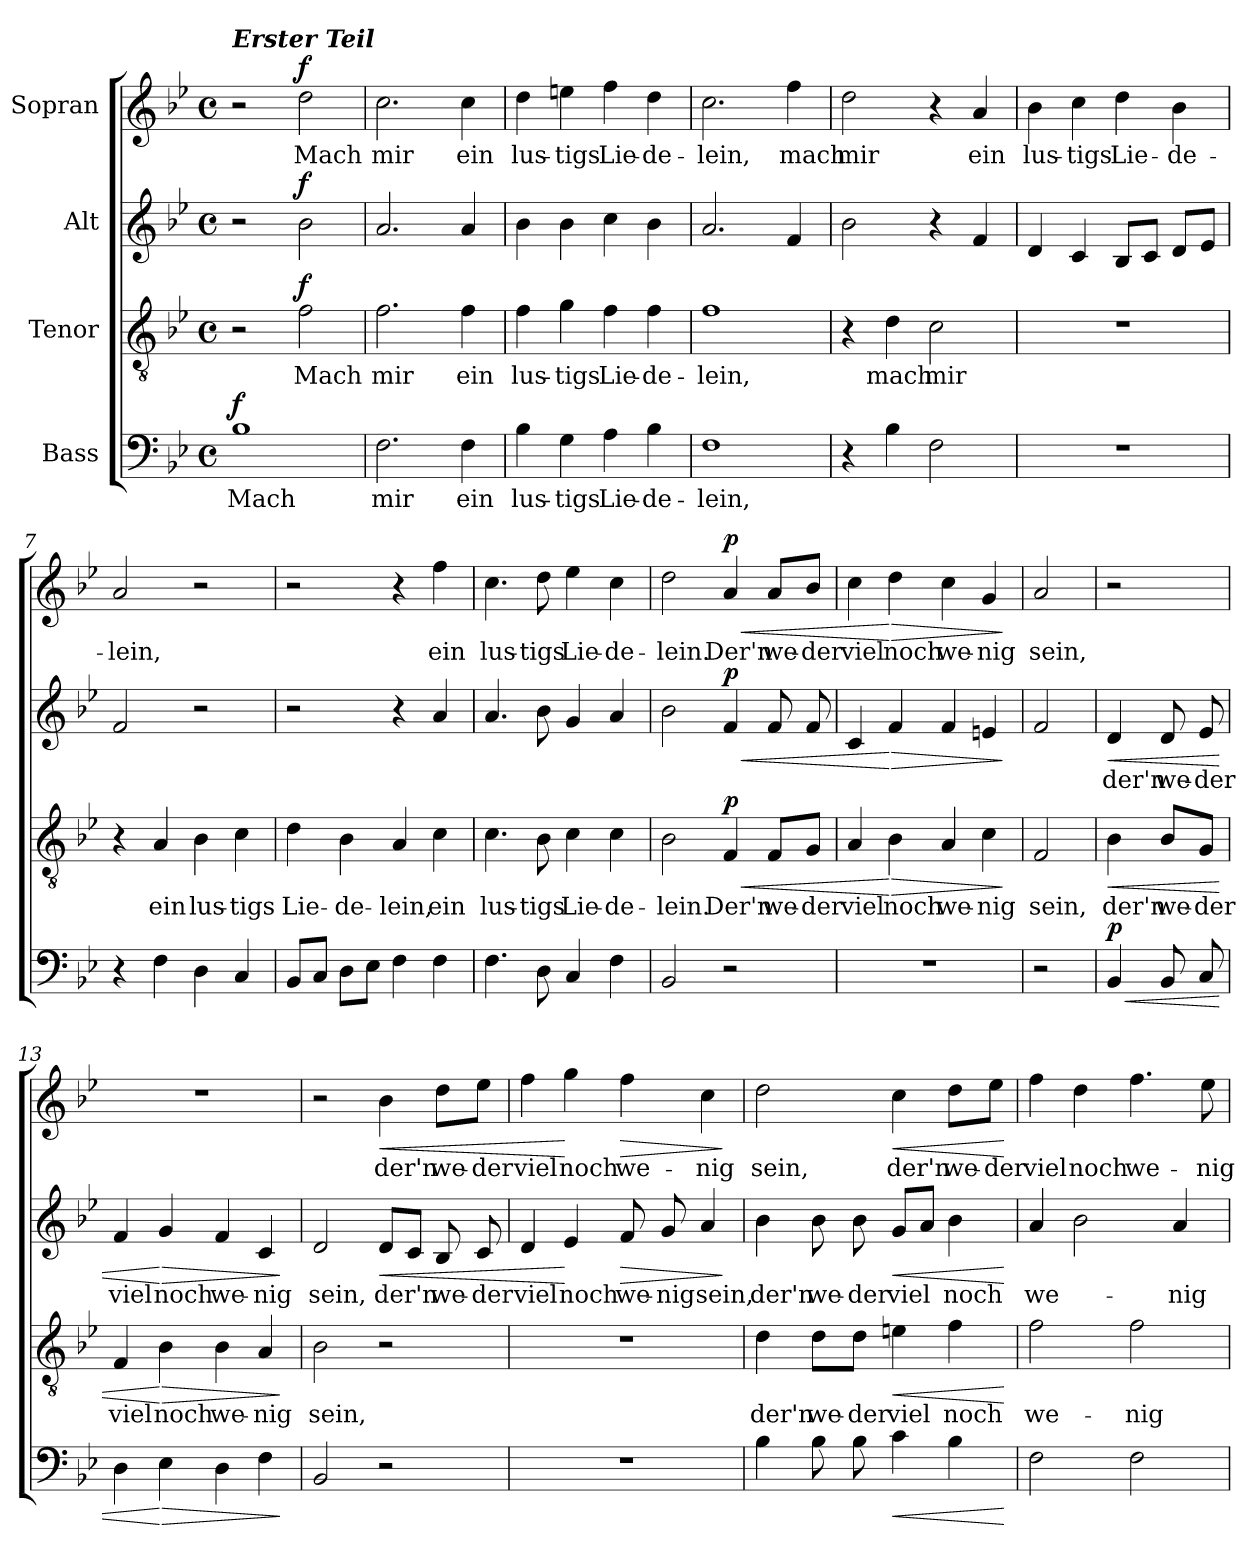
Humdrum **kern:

**kern	**text	**dynam	**kern	**text	**dynam	**kern	**text	**dynam	**kern	**text	**dynam
*part4	*part4	*part4	*part3	*part3	*part3	*part2	*part2	*part2	*part1	*part1	*part1
*staff4	*staff4	*staff4	*staff3	*staff3	*staff3	*staff2	*staff2	*staff2	*staff1	*staff1	*staff1
*I"Bass	*	*	*I"Tenor	*	*	*I"Alt	*	*	*I"Sopran	*	*
*clefF4	*	*	*clefGv2	*	*	*clefG2	*	*	*clefG2	*	*
*k[b-e-]	*	*	*k[b-e-]	*	*	*k[b-e-]	*	*	*k[b-e-]	*	*
*B-:	*	*	*B-:	*	*	*B-:	*	*	*B-:	*	*
*M4/4	*	*	*M4/4	*	*	*M4/4	*	*	*M4/4	*	*
*met(c)	*	*	*met(c)	*	*	*met(c)	*	*	*met(c)	*	*
=1	=1	=1	=1	=1	=1	=1	=1	=1	=1	=1	=1
!	!	!	!	!	!	!	!	!	!LO:TX:a:Bi:t=Erster Teil	!	!
!	!	!LO:DY:a	!	!	!	!	!	!	!	!	!
1B-	Mach	f	2r	.	.	2r	.	.	2r	.	.
!	!	!	!	!	!LO:DY:a	!	!	!LO:DY:a	!	!	!LO:DY:a
.	.	.	2f\	Mach	f	2b-\	.	f	2dd\	Mach	f
=2	=2	=2	=2	=2	=2	=2	=2	=2	=2	=2	=2
2.F\	mir	.	2.f\	mir	.	2.a/	.	.	2.cc\	mir	.
4F\	ein	.	4f\	ein	.	4a/	.	.	4cc\	ein	.
=3	=3	=3	=3	=3	=3	=3	=3	=3	=3	=3	=3
4B-\	lus-	.	4f\	lus-	.	4b-\	.	.	4dd\	lus-	.
4G\	-tigs	.	4g\	-tigs	.	4b-\	.	.	4een\	-tigs	.
4A\	Lie-	.	4f\	Lie-	.	4cc\	.	.	4ff\	Lie-	.
4B-\	-de-	.	4f\	-de-	.	4b-\	.	.	4dd\	-de-	.
=4	=4	=4	=4	=4	=4	=4	=4	=4	=4	=4	=4
1F	-lein,	.	1f	-lein,	.	2.a/	.	.	2.cc\	-lein,	.
.	.	.	.	.	.	4f/	.	.	4ff\	mach	.
=5	=5	=5	=5	=5	=5	=5	=5	=5	=5	=5	=5
4r	.	.	4r	.	.	2b-\	.	.	2dd\	mir	.
4B-\	.	.	4d\	mach	.	.	.	.	.	.	.
2F\	.	.	2c\	mir	.	4r	.	.	4r	.	.
.	.	.	.	.	.	4f/	.	.	4a/	ein	.
=6	=6	=6	=6	=6	=6	=6	=6	=6	=6	=6	=6
1r	.	.	1r	.	.	4d/	.	.	4b-\	lus-	.
.	.	.	.	.	.	4c/	.	.	4cc\	-tigs	.
.	.	.	.	.	.	8B-/L	.	.	4dd\	Lie-	.
.	.	.	.	.	.	8c/J	.	.	.	.	.
.	.	.	.	.	.	8d/L	.	.	4b-\	-de-	.
.	.	.	.	.	.	8e-/J	.	.	.	.	.
!!LO:LB:g=z
=7	=7	=7	=7	=7	=7	=7	=7	=7	=7	=7	=7
4r	.	.	4r	.	.	2f/	.	.	2a/	-lein,	.
4F\	.	.	4A/	ein	.	.	.	.	.	.	.
4D\	.	.	4B-\	lus-	.	2r	.	.	2r	.	.
4C/	.	.	4c\	-tigs	.	.	.	.	.	.	.
=8	=8	=8	=8	=8	=8	=8	=8	=8	=8	=8	=8
8BB-/L	.	.	4d\	Lie-	.	2r	.	.	2r	.	.
8C/J	.	.	.	.	.	.	.	.	.	.	.
8D\L	.	.	4B-\	-de-	.	.	.	.	.	.	.
8E-\J	.	.	.	.	.	.	.	.	.	.	.
4F\	.	.	4A/	-lein,	.	4r	.	.	4r	.	.
4F\	.	.	4c\	ein	.	4a/	.	.	4ff\	ein	.
=9	=9	=9	=9	=9	=9	=9	=9	=9	=9	=9	=9
4.F\	.	.	4.c\	lus-	.	4.a/	.	.	4.cc\	lus-	.
8D\	.	.	8B-\	-tigs	.	8b-\	.	.	8dd\	-tigs	.
4C/	.	.	4c\	Lie-	.	4g/	.	.	4ee-\	Lie-	.
4F\	.	.	4c\	-de-	.	4a/	.	.	4cc\	-de-	.
=10	=10	=10	=10	=10	=10	=10	=10	=10	=10	=10	=10
2BB-/	.	.	2B-\	-lein.	.	2b-\	.	.	2dd\	-lein.	.
!	!	!	!	!	!LO:HP:b	!	!	!LO:HP:b	!	!	!LO:HP:b
!	!	!	!	!	!LO:DY:n=1:a	!	!	!LO:DY:n=1:a	!	!	!LO:DY:n=1:a
2r	.	.	4F/	Der'n	< p	4f/	.	< p	4a/	Der'n	< p
.	.	.	8F/L	we-	.	8f/	.	.	8a/L	we-	.
.	.	.	8G/J	-der	.	8f/	.	.	8b-/J	-der	.
=11	=11	=11	=11	=11	=11	=11	=11	=11	=11	=11	=11
1r	.	.	4A/	viel	.	4c/	.	.	4cc\	viel	.
!	!	!	!	!	!LO:HP:n=1:b	!	!	!LO:HP:n=1:b	!	!	!LO:HP:n=1:b
.	.	.	4B-\	noch	[ >	4f/	.	[ >	4dd\	noch	[ >
.	.	.	4A/	we-	.	4f/	.	.	4cc\	we-	.
.	.	.	4c\	-nig	.	4en/	.	.	4g/	-nig	.
.	.	.	.	.	]	.	.	]	.	.	]
=12	=12	=12	=12	=12	=12	=12	=12	=12	=12	=12	=12
2r	.	.	2F/	sein,	.	2f/	.	.	2a/	sein,	.
!!LO:LB:g=z
=12X1	=12X1	=12X1	=12X1	=12X1	=12X1	=12X1	=12X1	=12X1	=12X1	=12X1	=12X1
!	!	!LO:HP:b	!	!	!LO:HP:b	!	!	!LO:HP:b	!	!	!
!	!	!LO:DY:n=1:a	!	!	!	!	!	!	!	!	!
4BB-/	.	< p	4B-\	der'n	<	4d/	der'n	<	2r	.	.
8BB-/	.	.	8B-/L	we-	.	8d/	we-	.	.	.	.
8C/	.	.	8G/J	-der	.	8e-/	-der	.	.	.	.
=13	=13	=13	=13	=13	=13	=13	=13	=13	=13	=13	=13
4D\	.	.	4F/	viel	.	4f/	viel	.	1r	.	.
!	!	!LO:HP:n=1:b	!	!	!LO:HP:n=1:b	!	!	!LO:HP:n=1:b	!	!	!
4E-\	.	[ >	4B-\	noch	[ >	4g/	noch	[ >	.	.	.
4D\	.	.	4B-\	we-	.	4f/	we-	.	.	.	.
4F\	.	.	4A/	-nig	.	4c/	-nig	.	.	.	.
.	.	]	.	.	]	.	.	]	.	.	.
=14	=14	=14	=14	=14	=14	=14	=14	=14	=14	=14	=14
2BB-/	.	.	2B-\	sein,	.	2d/	sein,	.	2r	.	.
!	!	!	!	!	!	!	!	!LO:HP:b	!	!	!LO:HP:b
2r	.	.	2r	.	.	8d/L	der'n	<	4b-\	der'n	<
.	.	.	.	.	.	8c/J	.	.	.	.	.
.	.	.	.	.	.	8B-/	we-	.	8dd\L	we-	.
.	.	.	.	.	.	8c/	-der	.	8ee-\J	-der	.
=15	=15	=15	=15	=15	=15	=15	=15	=15	=15	=15	=15
1r	.	.	1r	.	.	4d/	viel	.	4ff\	viel	.
.	.	.	.	.	.	4e-/	noch	[	4gg\	noch	[
!	!	!	!	!	!	!	!	!LO:HP:b	!	!	!LO:HP:b
.	.	.	.	.	.	8f/	we-	>	4ff\	we-	>
.	.	.	.	.	.	8g/	-nig	.	.	.	.
.	.	.	.	.	.	4a/	sein,	.	4cc\	-nig	.
.	.	.	.	.	.	.	.	]	.	.	]
=16	=16	=16	=16	=16	=16	=16	=16	=16	=16	=16	=16
4B-\	.	.	4d\	der'n	.	4b-\	der'n	.	2dd\	sein,	.
8B-\	.	.	8d\L	we-	.	8b-\	we-	.	.	.	.
8B-\	.	.	8d\J	-der	.	8b-\	-der	.	.	.	.
!	!	!LO:HP:b	!	!	!LO:HP:b	!	!	!LO:HP:b	!	!	!LO:HP:b
4c\	.	<	4en\	viel	<	8g/L	viel	<	4cc\	der'n	<
.	.	.	.	.	.	8a/J	.	.	.	.	.
4B-\	.	.	4f\	noch	.	4b-\	noch	.	8dd\L	we-	.
.	.	.	.	.	.	.	.	.	8ee-\J	-der	.
.	.	[	.	.	[	.	.	[	.	.	[
!!LO:LB:g=z
=17	=17	=17	=17	=17	=17	=17	=17	=17	=17	=17	=17
2F\	.	.	2f\	we-	.	4a/	we-	.	4ff\	viel	.
.	.	.	.	.	.	2b-\	.	.	4dd\	noch	.
2F\	.	.	2f\	-nig	.	.	.	.	4.ff\	we-	.
.	.	.	.	.	.	4a/	-nig	.	.	.	.
.	.	.	.	.	.	.	.	.	8ee-\	-nig	.
=	=	=	=	=	=	=	=	=	=	=	=
*-	*-	*-	*-	*-	*-	*-	*-	*-	*-	*-	*-
